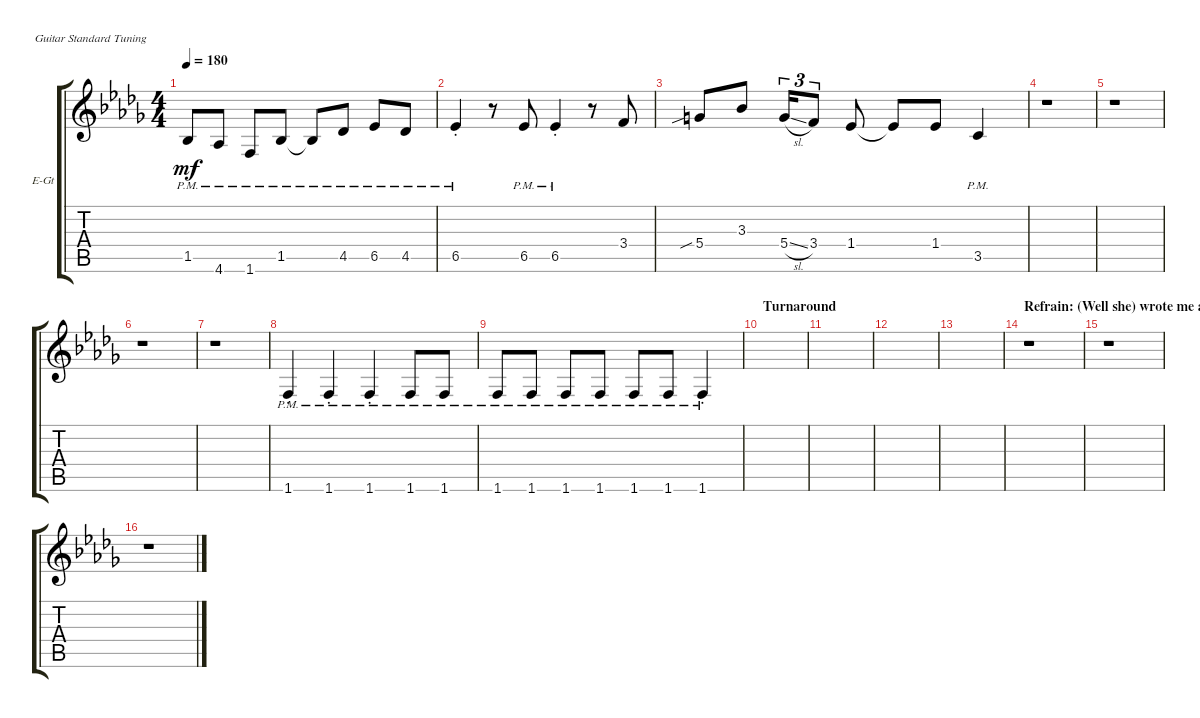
\bracketExtendMode groupsimilarinstruments
\firstSystemTrackNameOrientation horizontal
\otherSystemsTrackNameOrientation horizontal
\track ("Guitar" "E-Gt") {instrument electricguitarclean}
\staff {score tabs}
\tuning (E4 B3 G3 D3 A2 E2)
\ts (4 4)
\tempo 180
\clef g2
\scale
0.333333
\ks bbminor
1.5{pm}.8{dy mf} 4.6{pm}.8 1.6{pm}.8 1.5{pm}.8 1.5{pm t}.8 4.5{pm}.8 6.5{pm}.8 4.5{pm}.8 |
\scale
0.333333 6.5{pm st}.4 r.8 6.5{pm}.8 6.5{pm st}.4 r.8 3.4.8 |
\scale
0.333333 5.4{sib}.8 3.3.8 5.4{sl}.16{tu (3 2)} 3.4.8{tu (3 2)} 1.4.8 1.4{t}.8 1.4.8 3.5{pm}.4 |
\scale
0.333333 r.1 |
\scale
0.333333 r.1 |
\scale
0.333333 r.1 |
\scale
0.333333 r.1 |
\scale
0.333333 1.6{pm st}.4 1.6{pm st}.4 1.6{pm st}.4 1.6{pm}.8 1.6{pm}.8 |
\scale
0.333333 1.6{pm}.8 1.6{pm}.8 1.6{pm}.8 1.6{pm}.8 1.6{pm}.8 1.6{pm}.8 1.6{pm st}.4 |
\section ("" "Turnaround")
\scale
0.333333 |
\scale
0.333333 |
\scale
0.333333 |
\scale
0.333333 |
\section ("" "Refrain: (Well she) wrote me a letter")
\scale
0.333333 r.1 |
\scale
0.333333 r.1 |
\scale
0.333333 r.1
